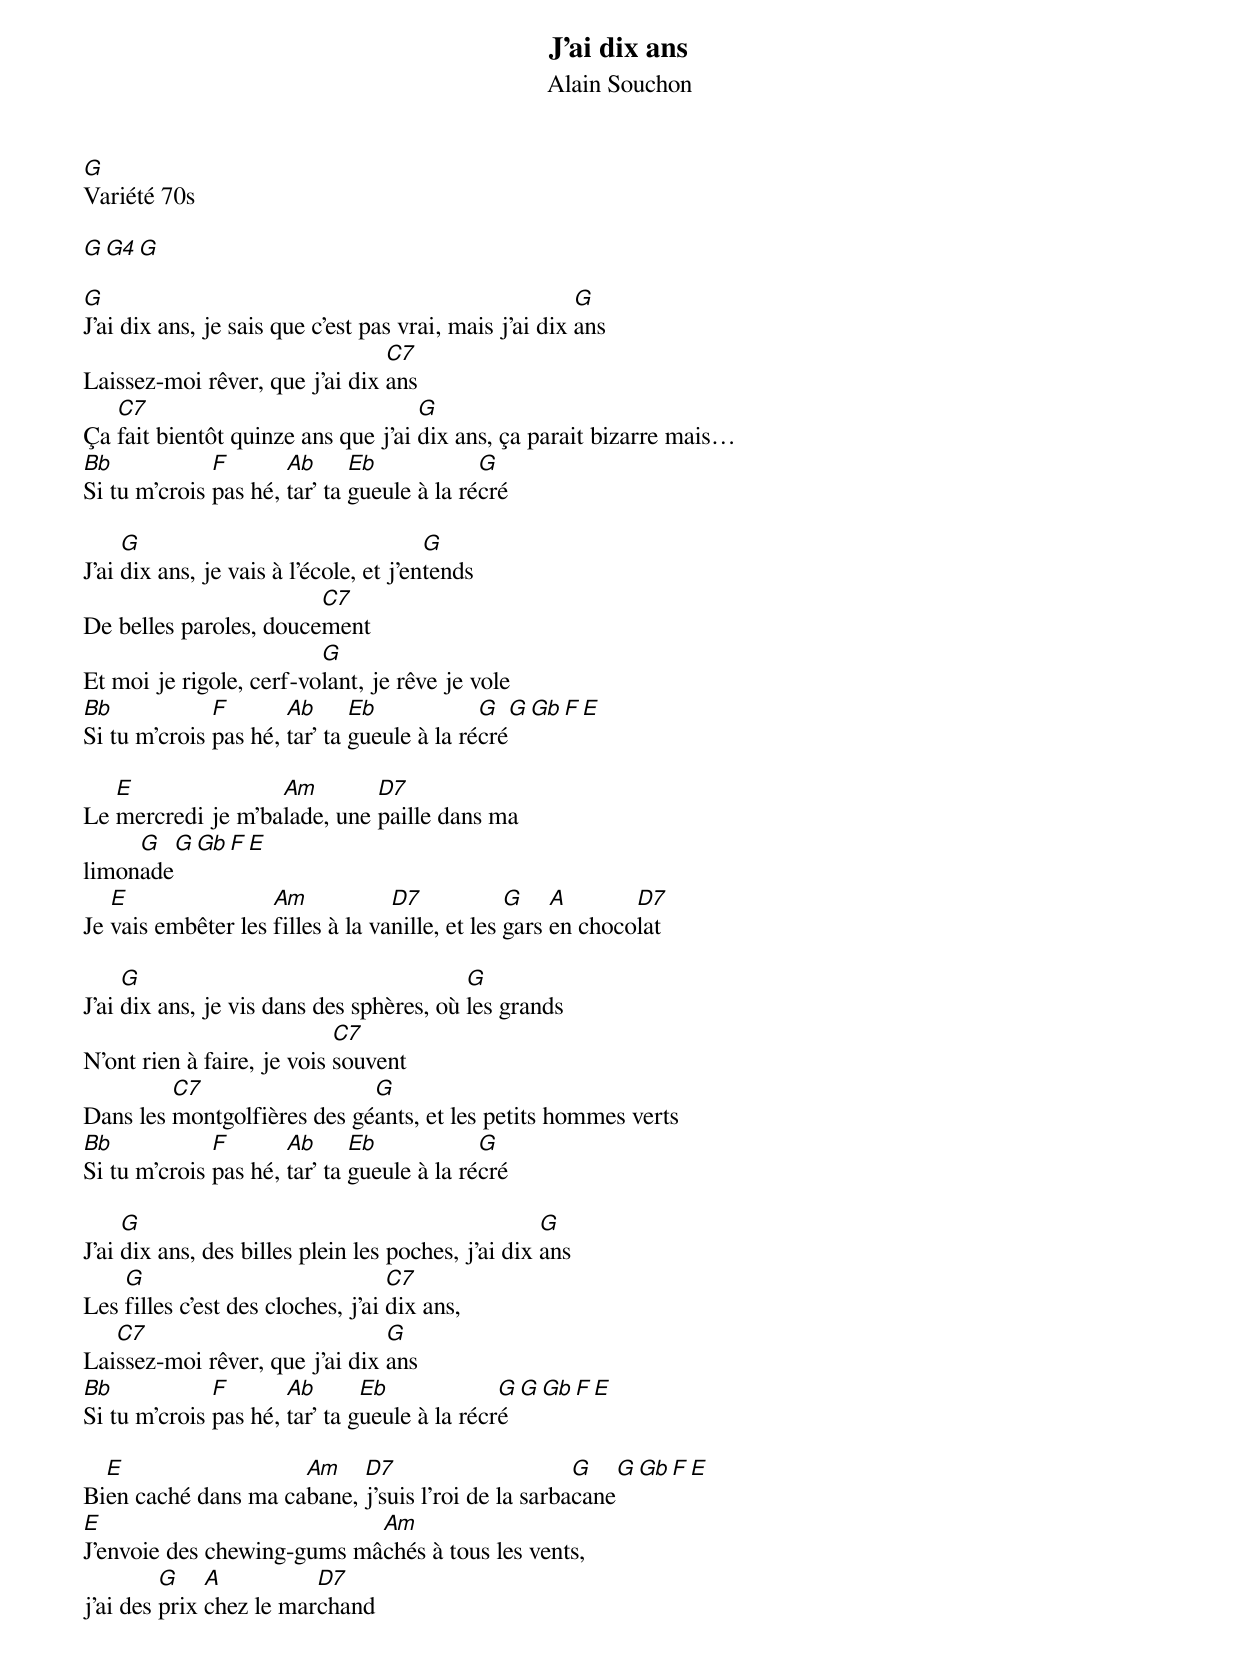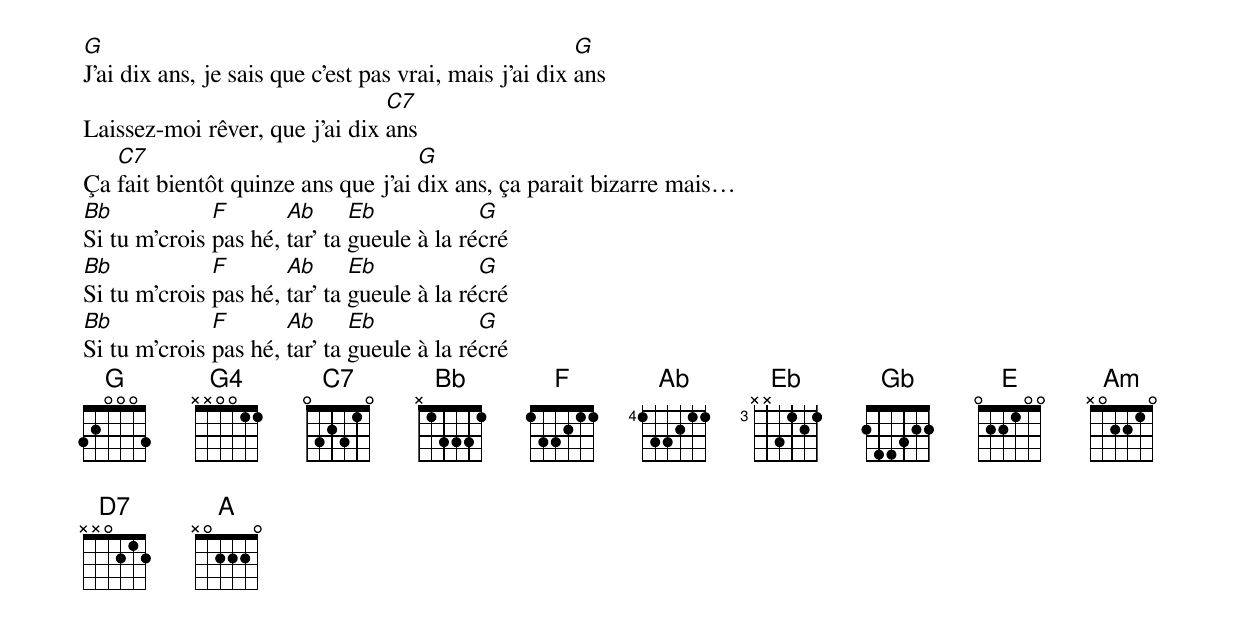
J'ai dix ans
Alain Souchon
G
Variété 70s

G  G4  G

G                                                       G
J'ai dix ans, je sais que c'est pas vrai, mais j'ai dix ans
                                C7
Laissez-moi rêver, que j'ai dix ans
   C7                               G
Ça fait bientôt quinze ans que j'ai dix ans, ça parait bizarre mais…
Bb            F       Ab      Eb            G
Si tu m'crois pas hé, tar' ta gueule à la récré

     G                                  G
J'ai dix ans, je vais à l'école, et j'entends
                        C7
De belles paroles, doucement
                         G
Et moi je rigole, cerf-volant, je rêve je vole
Bb            F       Ab      Eb            G    G Gb F E
Si tu m'crois pas hé, tar' ta gueule à la récré

   E               Am        D7
Le mercredi je m’balade, une paille dans ma
     G       G Gb F E
limonade
   E                Am            D7            G    A       D7
Je vais embêter les filles à la vanille, et les gars en chocolat

     G                                    G
J'ai dix ans, je vis dans des sphères, où les grands
                            C7
N'ont rien à faire, je vois souvent
         C7                  G
Dans les montgolfières des géants, et les petits hommes verts
Bb            F       Ab      Eb            G
Si tu m'crois pas hé, tar' ta gueule à la récré

     G                                              G
J'ai dix ans, des billes plein les poches, j'ai dix ans
    G                              C7
Les filles c'est des cloches, j'ai dix ans,
   C7                           G
Laissez-moi rêver, que j'ai dix ans
Bb            F       Ab       Eb             G    G Gb F E
Si tu m'crois pas hé, tar' ta gueule à la récré

  E                  Am    D7                      G    G Gb F E
Bien caché dans ma cabane, j'suis l'roi de la sarbacane
E                           Am
J'envoie des chewing-gums mâchés à tous les vents,
         G    A          D7
j'ai des prix chez le marchand

G                                                       G
J'ai dix ans, je sais que c'est pas vrai, mais j'ai dix ans
                                C7
Laissez-moi rêver, que j'ai dix ans
   C7                               G
Ça fait bientôt quinze ans que j'ai dix ans, ça parait bizarre mais…
Bb            F       Ab      Eb            G
Si tu m'crois pas hé, tar' ta gueule à la récré
Bb            F       Ab      Eb            G
Si tu m'crois pas hé, tar' ta gueule à la récré
Bb            F       Ab      Eb            G
Si tu m'crois pas hé, tar' ta gueule à la récré
